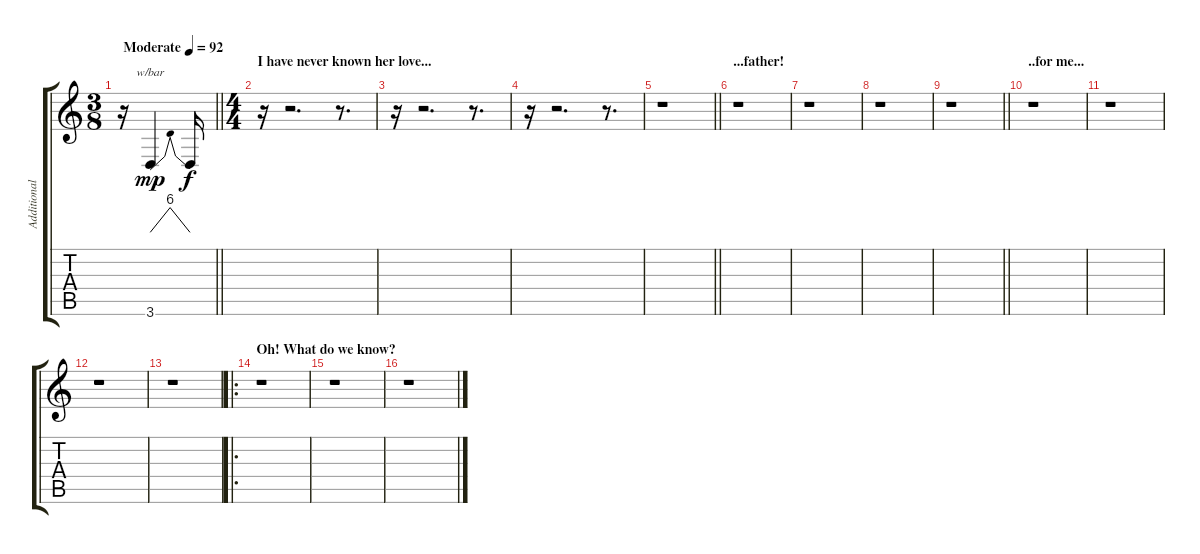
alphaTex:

\track ("Additional Guitar" "Additional") {instrument overdrivenguitar}
\staff {score tabs}
\tuning (Eb4 B3 Gb3 B2 Gb2 B1) {hide}
\ts (3 8)
\tempo (92 "Moderate")
\clef g2
\barLineRight lightlight
\ks c
r.16{dy mp instrument overdrivenguitar} 3.6.4{tbe (dip default 0 0 15 24 30 24 60 0)} 3.6{t}.16{dy f} |
\ts (4 4)
\section ("" "I have never known her love...")
r.16 r.2{d} r.8{d} |
r.16 r.2{d} r.8{d} |
r.16 r.2{d} r.8{d} |
\barLineRight lightlight
r.1 |
\section ("" "...father!")
r.1 |
r.1 |
r.1 |
\barLineRight lightlight
r.1 |
\section ("" "..for me...")
r.1 |
r.1 |
r.1 |
r.1 |
\ro
\section ("" "Oh! What do we know?")
r.1 |
r.1 |
r.1
